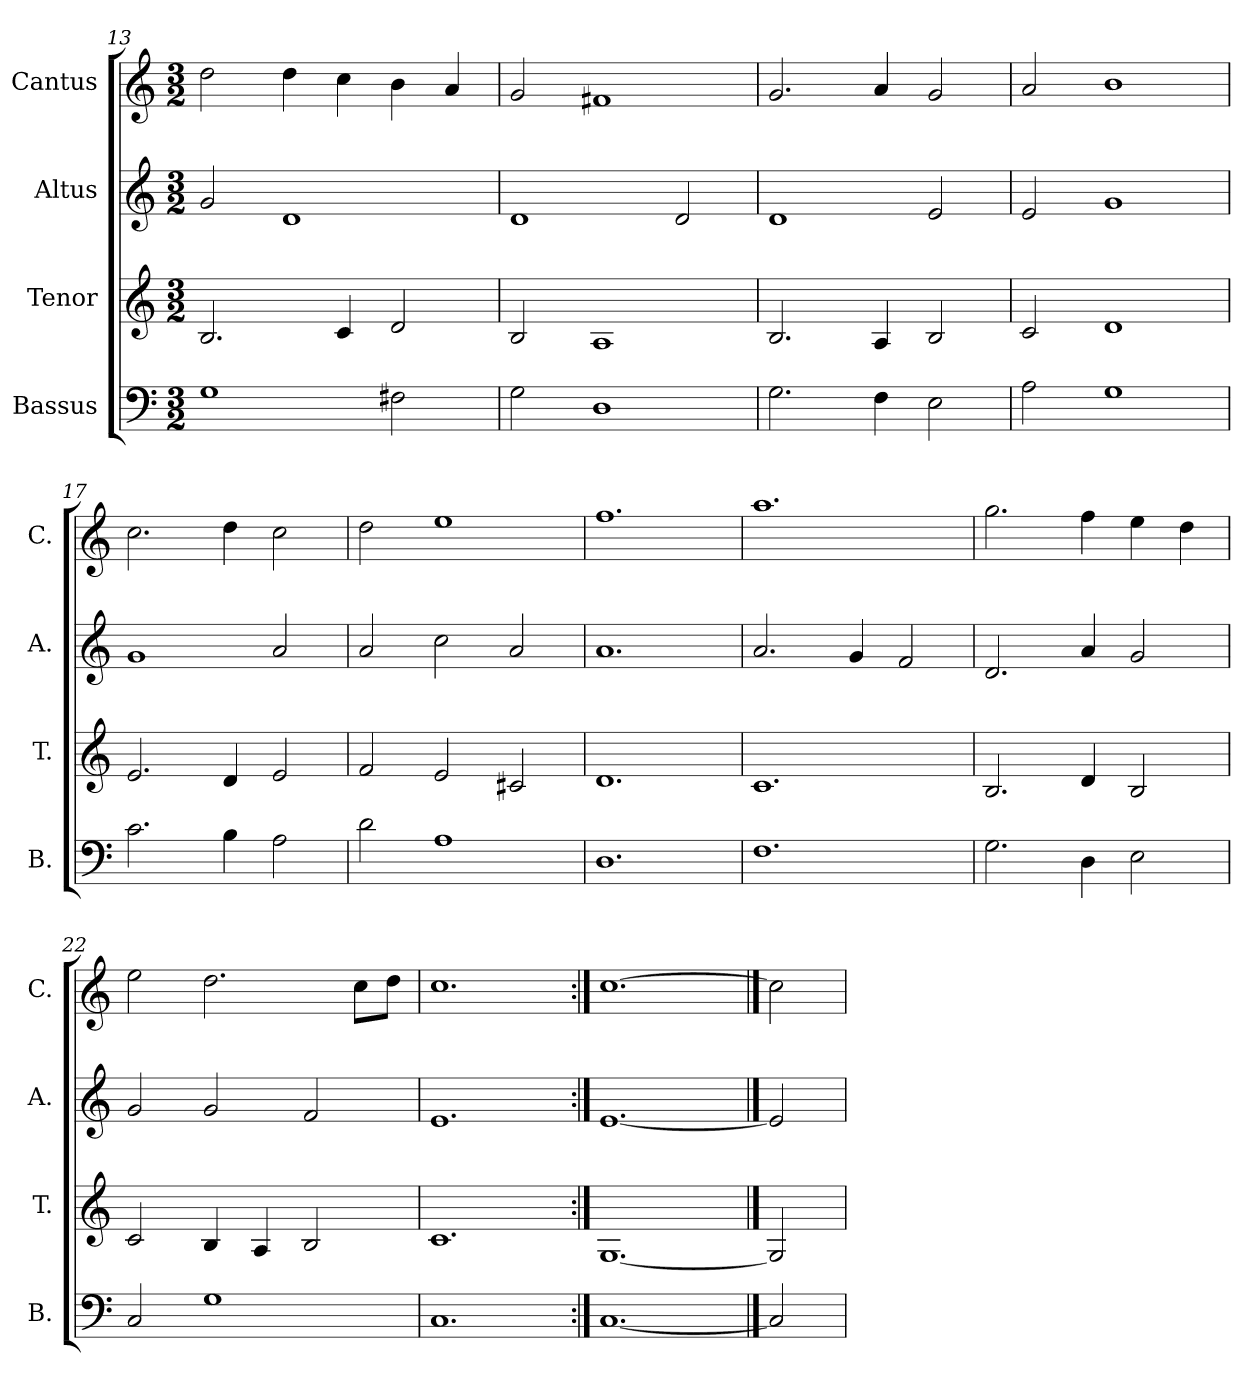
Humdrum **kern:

**kern	**kern	**kern	**kern
*part4	*part3	*part2	*part1
*staff4	*staff3	*staff2	*staff1
*I"Bassus	*I"Tenor	*I"Altus	*I"Cantus
*I'B.	*I'T.	*I'A.	*I'C.
*clefF4	*clefG2	*clefG2	*clefG2
*k[]	*k[]	*k[]	*k[]
*M3/2	*M3/2	*M3/2	*M3/2
=13	=13	=13	=13
1G	2.B/	2g/	2dd\
.	.	1d	4dd\
.	4c/	.	4cc\
2F#X\	2d/	.	4b\
.	.	.	4a/
=14	=14	=14	=14
2G\	2B/	1d	2g/
1D	1A	.	1f#X
.	.	2d/	.
=15	=15	=15	=15
2.G\	2.B/	1d	2.g/
4F\	4A/	.	4a/
2E\	2B/	2e/	2g/
=16	=16	=16	=16
2A\	2c/	2e/	2a/
1G	1d	1g	1b
=17	=17	=17	=17
2.c\	2.e/	1g	2.cc\
4B\	4d/	.	4dd\
2A\	2e/	2a/	2cc\
!!LO:LB:g=z
=18	=18	=18	=18
2d\	2f/	2a/	2dd\
1A	2e/	2cc\	1ee
.	2c#X/	2a/	.
=19	=19	=19	=19
1.D	1.d	1.a	1.ff
=20	=20	=20	=20
1.F	1.c	2.a/	1.aa
.	.	4g/	.
.	.	2f/	.
=21	=21	=21	=21
2.G\	2.B/	2.d/	2.gg\
4D\	4d/	4a/	4ff\
2E\	2B/	2g/	4ee\
.	.	.	4dd\
=22	=22	=22	=22
2C/	2c/	2g/	2ee\
1G	4B/	2g/	2.dd\
.	4A/	.	.
.	2B/	2f/	.
.	.	.	8cc\L
.	.	.	8dd\J
=23	=23	=23	=23
1.C	1.c	1.e	1.cc
=24:|!	=24:|!	=24:|!	=24:|!
[1.C	[1.G	[1.e	[1.cc
==25	==25	==25	==25
2C]	2G]	2e]	2cc]
=	=	=	=
*-	*-	*-	*-
